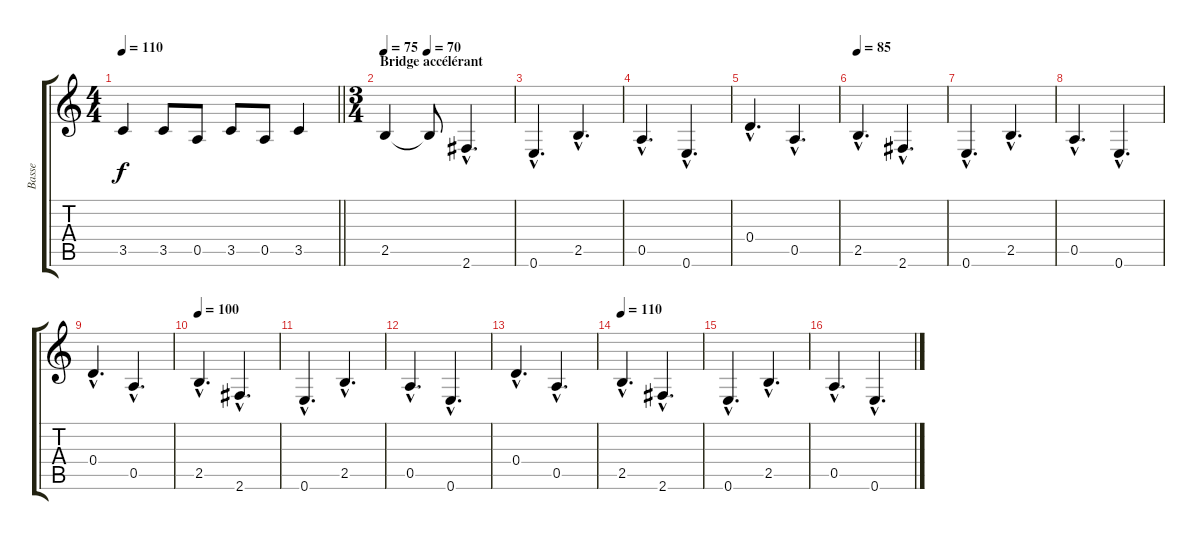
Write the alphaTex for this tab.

\track ("Basse" "Basse") {instrument fretlessbass}
\staff {score tabs}
\tuning (E4 B3 G3 D3 A2 E2) {hide}
\ts (4 4)
\tempo 110
\clef g2
\barLineRight lightlight
\ks c
3.5.4{dy f} 3.5.8 0.5.8 3.5.8 0.5.8 3.5.4 |
\ts (3 4)
\section ("" "Bridge accélérant")
\tempo 75
\tempo (70 0.3333333333333333)
2.5.4 2.5{t}.8 2.6{hac}.4{d} |
0.6{hac}.4{d} 2.5{hac}.4{d} |
0.5{hac}.4{d} 0.6{hac}.4{d} |
0.4{hac}.4{d} 0.5{hac}.4{d} |
\tempo 85
2.5{hac}.4{d} 2.6{hac}.4{d} |
0.6{hac}.4{d} 2.5{hac}.4{d} |
0.5{hac}.4{d} 0.6{hac}.4{d} |
0.4{hac}.4{d} 0.5{hac}.4{d} |
\tempo 100
2.5{hac}.4{d} 2.6{hac}.4{d} |
0.6{hac}.4{d} 2.5{hac}.4{d} |
0.5{hac}.4{d} 0.6{hac}.4{d} |
0.4{hac}.4{d} 0.5{hac}.4{d} |
\tempo 110
2.5{hac}.4{d} 2.6{hac}.4{d} |
0.6{hac}.4{d} 2.5{hac}.4{d} |
0.5{hac}.4{d} 0.6{hac}.4{d}
